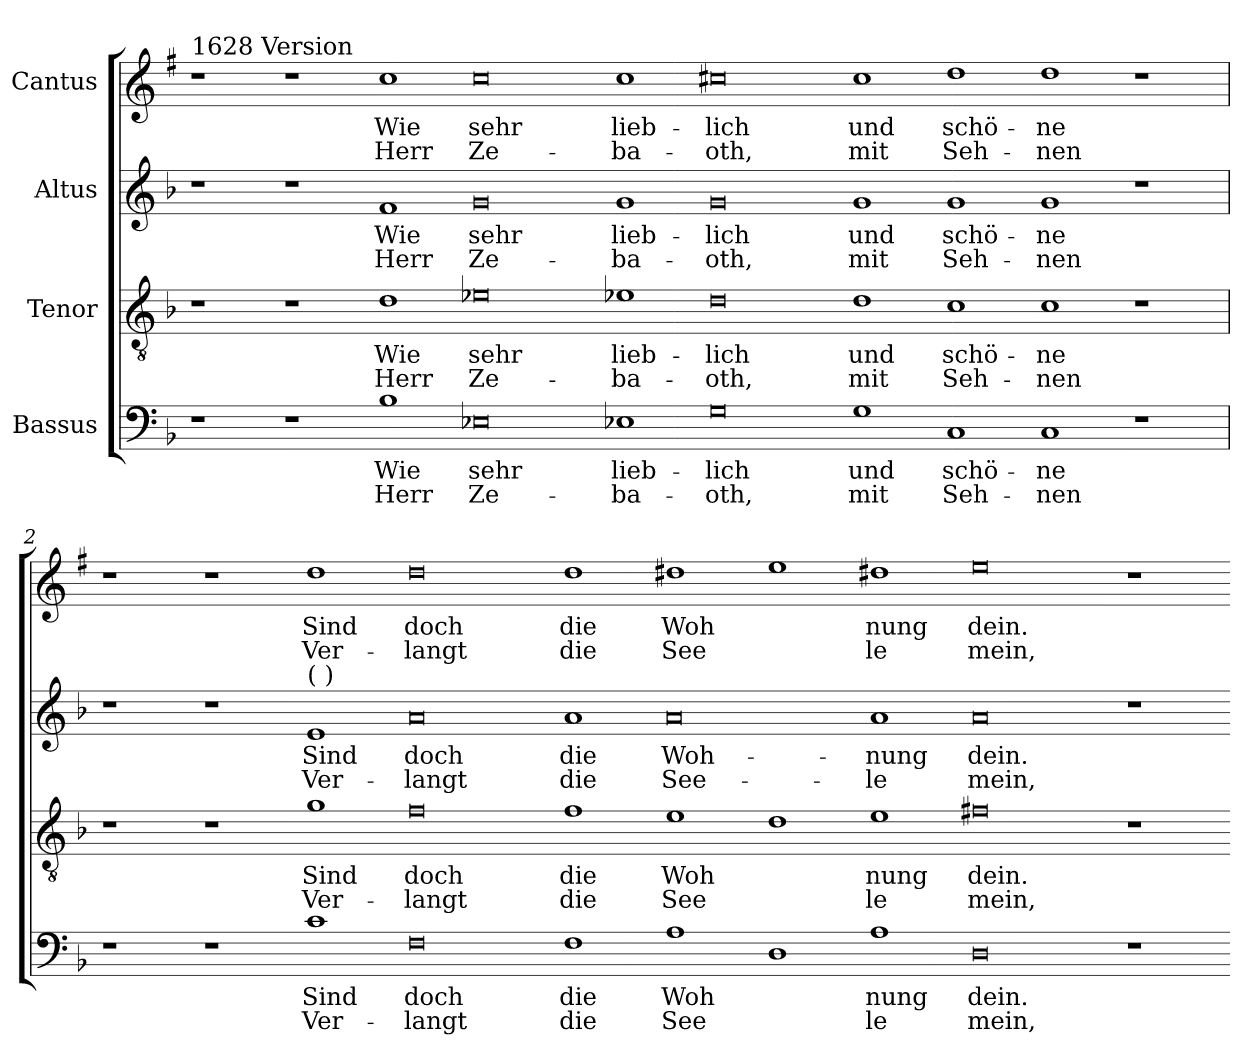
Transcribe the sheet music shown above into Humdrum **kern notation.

**kern	**text	**text	**kern	**text	**text	**kern	**text	**text	**kern	**text	**text
*part4	*part4	*part4	*part3	*part3	*part3	*part2	*part2	*part2	*part1	*part1	*part1
*staff4	*staff4	*staff4	*staff3	*staff3	*staff3	*staff2	*staff2	*staff2	*staff1	*staff1	*staff1
*I"Bassus	*	*	*I"Tenor	*	*	*I"Altus	*	*	*I"Cantus	*	*
*clefF4	*	*	*clefGv2	*	*	*clefG2	*	*	*clefG2	*	*
*	*	*	*	*	*	*	*	*	*ITrd1c2	*	*
*k[b-]	*	*	*k[b-]	*	*	*k[b-]	*	*	*k[b-]	*	*
*F:	*	*	*F:	*	*	*F:	*	*	*F:	*	*
=1	=1	=1	=1	=1	=1	=1	=1	=1	=1	=1	=1
!	!	!	!	!	!	!	!	!	!LO:TX:a:t=1628 Version	!	!
1r	.	.	1r	.	.	1r	.	.	1r	.	.
1r	.	.	1r	.	.	1r	.	.	1r	.	.
!	!LO:LY:b	!LO:LY:b	!	!LO:LY:b	!LO:LY:b	!	!LO:LY:b	!LO:LY:b	!	!LO:LY:b	!LO:LY:b
1B-	Wie	Herr	1d	Wie	Herr	1f	Wie	Herr	1b-	Wie	Herr
!	!LO:LY:b	!LO:LY:b	!	!LO:LY:b	!LO:LY:b	!	!LO:LY:b	!LO:LY:b	!	!LO:LY:b	!LO:LY:b
0E-X	sehr	Ze-	0e-X	sehr	Ze-	0g	sehr	Ze-	0b-	sehr	Ze-
!	!LO:LY:b	!LO:LY:b	!	!LO:LY:b	!LO:LY:b	!	!LO:LY:b	!LO:LY:b	!	!LO:LY:b	!LO:LY:b
1E-X	-lieb-	-ba-	1e-X	-lieb-	-ba-	1g	-lieb-	-ba-	1b-	-lieb-	-ba-
!	!LO:LY:b	!LO:LY:b	!	!LO:LY:b	!LO:LY:b	!	!LO:LY:b	!LO:LY:b	!	!LO:LY:b	!LO:LY:b
0G	-lich	oth,	0d	-lich	oth,	0g	-lich	oth,	0bn	-lich	oth,
!	!LO:LY:b	!LO:LY:b	!	!LO:LY:b	!LO:LY:b	!	!LO:LY:b	!LO:LY:b	!	!LO:LY:b	!LO:LY:b
1G	und	mit	1d	und	mit	1g	und	mit	1b	und	mit
!	!LO:LY:b	!LO:LY:b	!	!LO:LY:b	!LO:LY:b	!	!LO:LY:b	!LO:LY:b	!	!LO:LY:b	!LO:LY:b
1C	schö-	-Seh-	1c	schö-	-Seh-	1g	schö-	-Seh-	1cc	schö-	-Seh-
!	!LO:LY:b	!LO:LY:b	!	!LO:LY:b	!LO:LY:b	!	!LO:LY:b	!LO:LY:b	!	!LO:LY:b	!LO:LY:b
1C	-ne	nen	1c	-ne	nen	1g	-ne	nen	1cc	-ne	nen
1r	.	.	1r	.	.	1r	.	.	1r	.	.
=2	=2	=2	=2	=2	=2	=2	=2	=2	=2	=2	=2
1r	.	.	1r	.	.	1r	.	.	1r	.	.
1r	.	.	1r	.	.	1r	.	.	1r	.	.
!	!	!	!	!	!	!LO:TX:a:t=(  )	!	!	!	!	!
!	!LO:LY:b	!LO:LY:b	!	!LO:LY:b	!LO:LY:b	!	!LO:LY:b	!LO:LY:b	!	!LO:LY:b	!LO:LY:b
1c	Sind	Ver-	1g	Sind	Ver-	1e	Sind	Ver-	1cc	Sind	Ver-
!	!LO:LY:b	!LO:LY:b	!	!LO:LY:b	!LO:LY:b	!	!LO:LY:b	!LO:LY:b	!	!LO:LY:b	!LO:LY:b
0F	-doch	langt	0f	-doch	langt	0a	-doch	langt	0cc	-doch	langt
!	!LO:LY:b	!LO:LY:b	!	!LO:LY:b	!LO:LY:b	!	!LO:LY:b	!LO:LY:b	!	!LO:LY:b	!LO:LY:b
1F	die	die	1f	die	die	1a	die	die	1cc	die	die
!	!LO:LY:b	!LO:LY:b	!	!LO:LY:b	!LO:LY:b	!	!LO:LY:b	!LO:LY:b	!	!LO:LY:b	!LO:LY:b
1A	Woh	See	1e	Woh	See	0a	Woh-	-See-	1cc#X	Woh	See
1D	.	.	1d	.	.	.	.	.	1dd	.	.
!	!LO:LY:b	!LO:LY:b	!	!LO:LY:b	!LO:LY:b	!	!LO:LY:b	!LO:LY:b	!	!LO:LY:b	!LO:LY:b
1A	nung	le	1e	nung	le	1a	-nung	le	1cc#X	nung	le
!	!LO:LY:b	!LO:LY:b	!	!LO:LY:b	!LO:LY:b	!	!LO:LY:b	!LO:LY:b	!	!LO:LY:b	!LO:LY:b
0D	dein.	mein,	0f#X	dein.	mein,	0a	dein.	mein,	0dd	dein.	mein,
1r	.	.	1r	.	.	1r	.	.	1r	.	.
=-	=-	=-	=-	=-	=-	=-	=-	=-	=-	=-	=-
*-	*-	*-	*-	*-	*-	*-	*-	*-	*-	*-	*-
